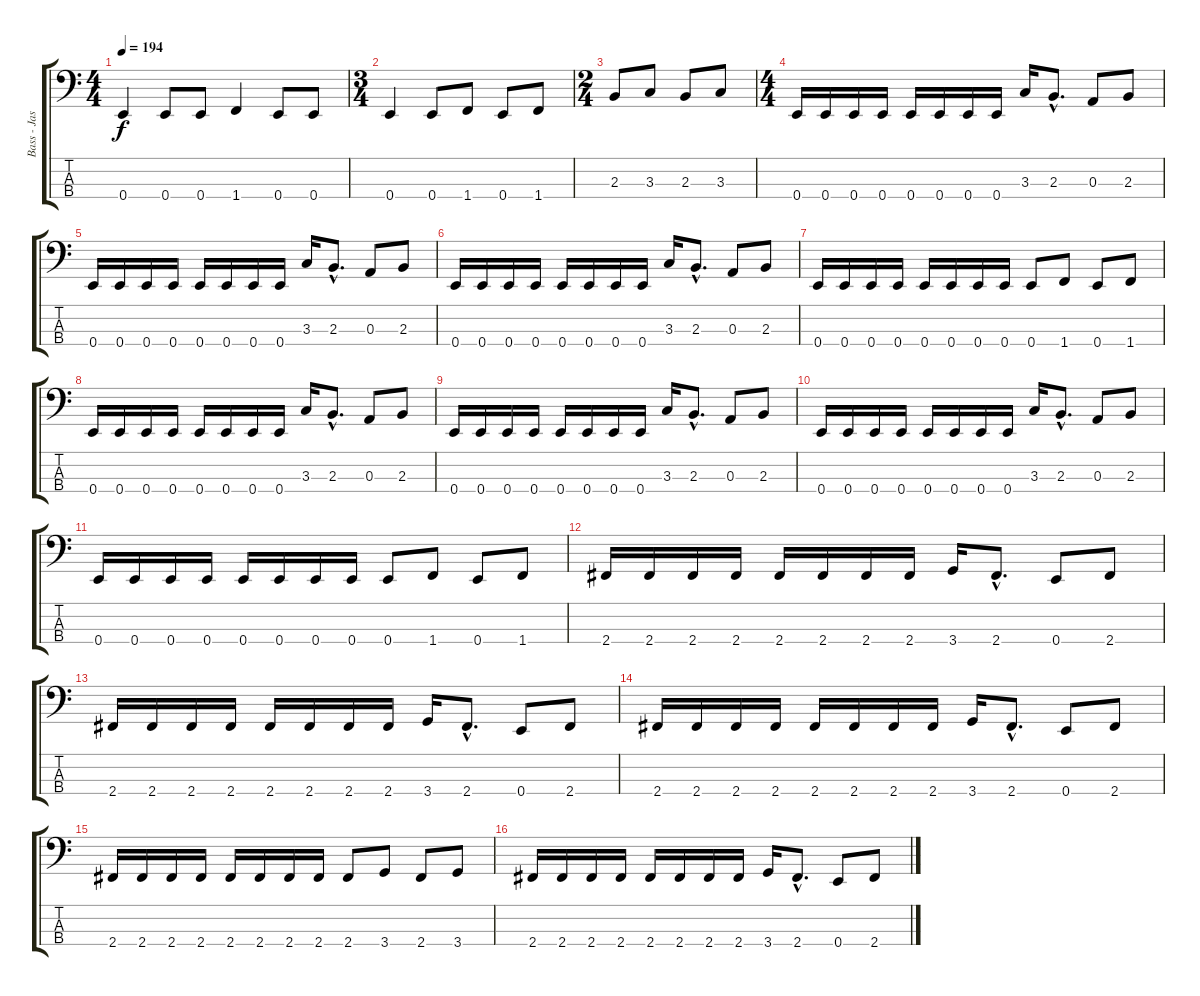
\track ("Bass - Jason" "Bass - Jas") {instrument electricbasspick}
\staff {score tabs}
\tuning (G2 D2 A1 E1) {hide}
\ts (4 4)
\tempo 194
\clef f4
\ks c
0.4.4{dy f} 0.4.8 0.4.8 1.4.4 0.4.8 0.4.8 |
\ts (3 4)
0.4.4 0.4.8 1.4.8 0.4.8 1.4.8 |
\ts (2 4)
2.3.8 3.3.8 2.3.8 3.3.8 |
\ts (4 4)
0.4.16 0.4.16 0.4.16 0.4.16 0.4.16 0.4.16 0.4.16 0.4.16 3.3.16 2.3{hac}.8{d} 0.3.8 2.3.8 |
0.4.16 0.4.16 0.4.16 0.4.16 0.4.16 0.4.16 0.4.16 0.4.16 3.3.16 2.3{hac}.8{d} 0.3.8 2.3.8 |
0.4.16 0.4.16 0.4.16 0.4.16 0.4.16 0.4.16 0.4.16 0.4.16 3.3.16 2.3{hac}.8{d} 0.3.8 2.3.8 |
0.4.16 0.4.16 0.4.16 0.4.16 0.4.16 0.4.16 0.4.16 0.4.16 0.4.8 1.4.8 0.4.8 1.4.8 |
0.4.16 0.4.16 0.4.16 0.4.16 0.4.16 0.4.16 0.4.16 0.4.16 3.3.16 2.3{hac}.8{d} 0.3.8 2.3.8 |
0.4.16 0.4.16 0.4.16 0.4.16 0.4.16 0.4.16 0.4.16 0.4.16 3.3.16 2.3{hac}.8{d} 0.3.8 2.3.8 |
0.4.16 0.4.16 0.4.16 0.4.16 0.4.16 0.4.16 0.4.16 0.4.16 3.3.16 2.3{hac}.8{d} 0.3.8 2.3.8 |
0.4.16 0.4.16 0.4.16 0.4.16 0.4.16 0.4.16 0.4.16 0.4.16 0.4.8 1.4.8 0.4.8 1.4.8 |
2.4.16 2.4.16 2.4.16 2.4.16 2.4.16 2.4.16 2.4.16 2.4.16 3.4.16 2.4{hac}.8{d} 0.4.8 2.4.8 |
2.4.16 2.4.16 2.4.16 2.4.16 2.4.16 2.4.16 2.4.16 2.4.16 3.4.16 2.4{hac}.8{d} 0.4.8 2.4.8 |
2.4.16 2.4.16 2.4.16 2.4.16 2.4.16 2.4.16 2.4.16 2.4.16 3.4.16 2.4{hac}.8{d} 0.4.8 2.4.8 |
2.4.16 2.4.16 2.4.16 2.4.16 2.4.16 2.4.16 2.4.16 2.4.16 2.4.8 3.4.8 2.4.8 3.4.8 |
2.4.16 2.4.16 2.4.16 2.4.16 2.4.16 2.4.16 2.4.16 2.4.16 3.4.16 2.4{hac}.8{d} 0.4.8 2.4.8
